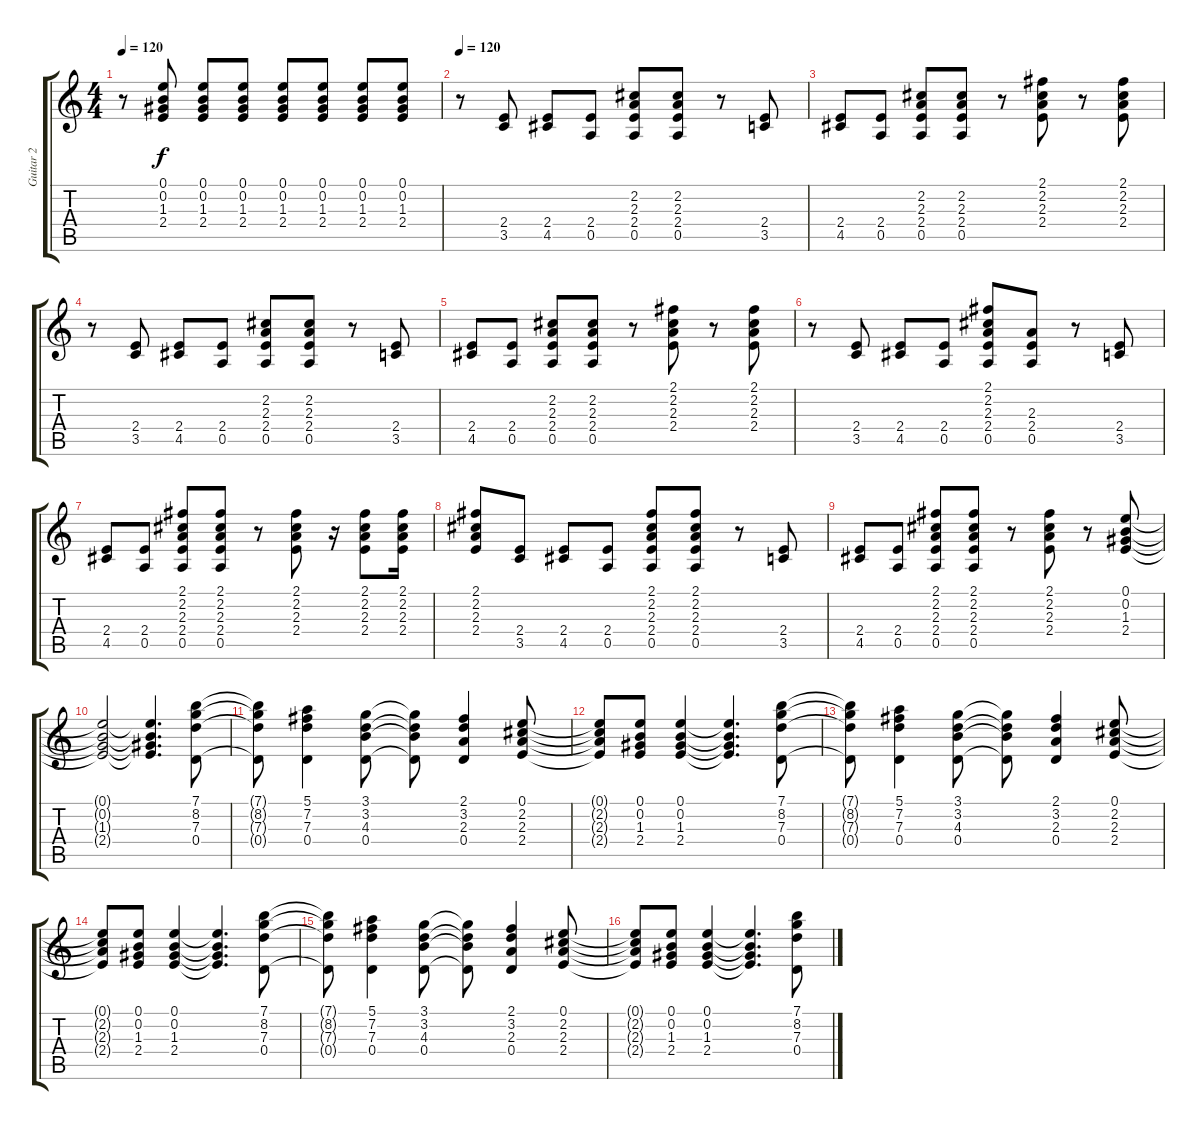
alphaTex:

\track ("Guitar 2" "Guitar 2") {instrument electricguitarclean}
\staff {score tabs}
\tuning (E4 B3 G3 D3 A2 E2) {hide}
\ts (4 4)
\tempo 120
\clef g2
\ks c
r.8{dy f} (0.1 0.2 1.3 2.4).8 (0.1 0.2 1.3 2.4).8 (0.1 0.2 1.3 2.4).8 (0.1 0.2 1.3 2.4).8 (0.1 0.2 1.3 2.4).8 (0.1 0.2 1.3 2.4).8 (0.1 0.2 1.3 2.4).8 |
\tempo 120
r.8 (2.4 3.5).8 (2.4 4.5).8 (2.4 0.5).8 (2.2 2.3 2.4 0.5).8 (2.2 2.3 2.4 0.5).8 r.8 (2.4 3.5).8 |
(2.4 4.5).8 (2.4 0.5).8 (2.2 2.3 2.4 0.5).8 (2.2 2.3 2.4 0.5).8 r.8 (2.1 2.2 2.3 2.4).8 r.8 (2.1 2.2 2.3 2.4).8 |
r.8 (2.4 3.5).8 (2.4 4.5).8 (2.4 0.5).8 (2.2 2.3 2.4 0.5).8 (2.2 2.3 2.4 0.5).8 r.8 (2.4 3.5).8 |
(2.4 4.5).8 (2.4 0.5).8 (2.2 2.3 2.4 0.5).8 (2.2 2.3 2.4 0.5).8 r.8 (2.1 2.2 2.3 2.4).8 r.8 (2.1 2.2 2.3 2.4).8 |
r.8 (2.4 3.5).8 (2.4 4.5).8 (2.4 0.5).8 (2.1 2.2 2.3 2.4 0.5).8 (2.3 2.4 0.5).8 r.8 (2.4 3.5).8 |
(2.4 4.5).8 (2.4 0.5).8 (2.1 2.2 2.3 2.4 0.5).8 (2.1 2.2 2.3 2.4 0.5).8 r.8 (2.1 2.2 2.3 2.4).8 r.16 (2.1 2.2 2.3 2.4).8 (2.1 2.2 2.3 2.4).16 |
(2.1 2.2 2.3 2.4).8 (2.4 3.5).8 (2.4 4.5).8 (2.4 0.5).8 (2.1 2.2 2.3 2.4 0.5).8 (2.1 2.2 2.3 2.4 0.5).8 r.8 (2.4 3.5).8 |
(2.4 4.5).8 (2.4 0.5).8 (2.1 2.2 2.3 2.4 0.5).8 (2.1 2.2 2.3 2.4 0.5).8 r.8 (2.1 2.2 2.3 2.4).8 r.8 (0.1 0.2 1.3 2.4).8 |
(0.1{t} 0.2{t} 1.3{t} 2.4{t}).2 (0.1{t} 0.2{t} 1.3{t} 2.4{t}).4{d} (7.1 8.2 7.3 0.4).8 |
(7.1{t} 8.2{t} 7.3{t} 0.4{t}).8 (5.1 7.2 7.3 0.4).4 (3.1 3.2 4.3 0.4).8 (3.1{t} 3.2{t} 4.3{t} 0.4{t}).8 (2.1 3.2 2.3 0.4).4 (0.1 2.2 2.3 2.4).8 |
(0.1{t} 2.2{t} 2.3{t} 2.4{t}).8 (0.1 0.2 1.3 2.4).8 (0.1 0.2 1.3 2.4).4 (0.1{t} 0.2{t} 1.3{t} 2.4{t}).4{d} (7.1 8.2 7.3 0.4).8 |
(7.1{t} 8.2{t} 7.3{t} 0.4{t}).8 (5.1 7.2 7.3 0.4).4 (3.1 3.2 4.3 0.4).8 (3.1{t} 3.2{t} 4.3{t} 0.4{t}).8 (2.1 3.2 2.3 0.4).4 (0.1 2.2 2.3 2.4).8 |
(0.1{t} 2.2{t} 2.3{t} 2.4{t}).8 (0.1 0.2 1.3 2.4).8 (0.1 0.2 1.3 2.4).4 (0.1{t} 0.2{t} 1.3{t} 2.4{t}).4{d} (7.1 8.2 7.3 0.4).8 |
(7.1{t} 8.2{t} 7.3{t} 0.4{t}).8 (5.1 7.2 7.3 0.4).4 (3.1 3.2 4.3 0.4).8 (3.1{t} 3.2{t} 4.3{t} 0.4{t}).8 (2.1 3.2 2.3 0.4).4 (0.1 2.2 2.3 2.4).8 |
(0.1{t} 2.2{t} 2.3{t} 2.4{t}).8 (0.1 0.2 1.3 2.4).8 (0.1 0.2 1.3 2.4).4 (0.1{t} 0.2{t} 1.3{t} 2.4{t}).4{d} (7.1 8.2 7.3 0.4).8
